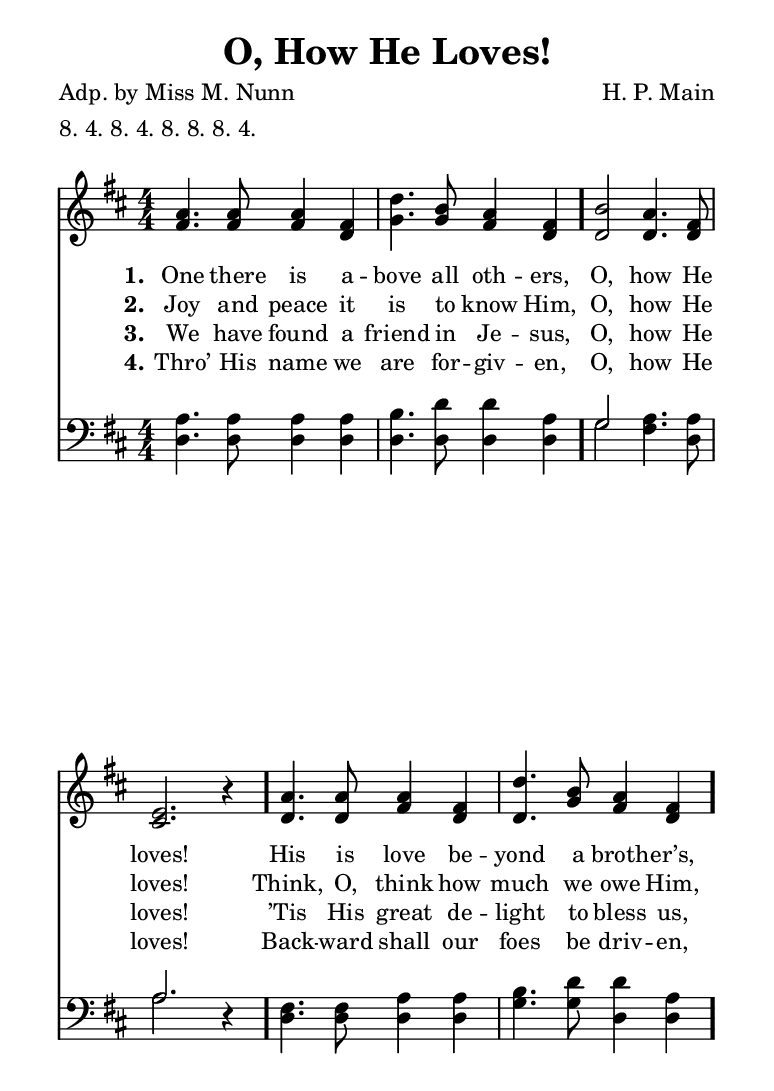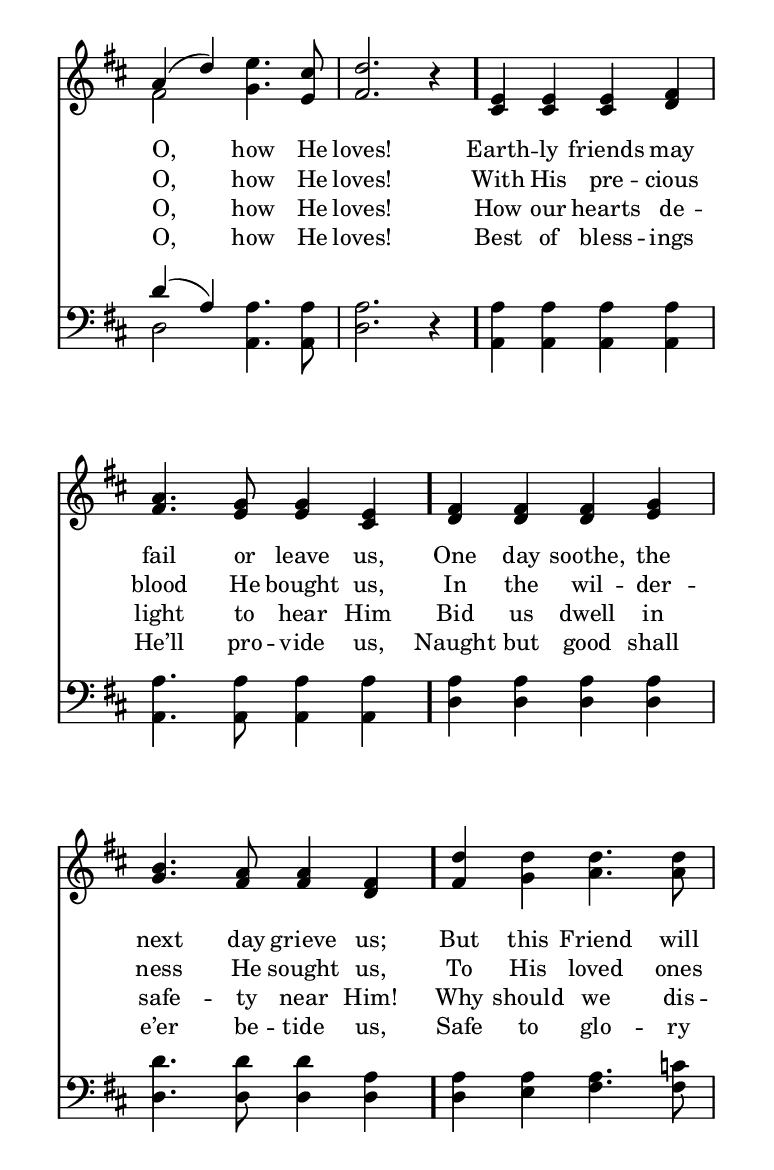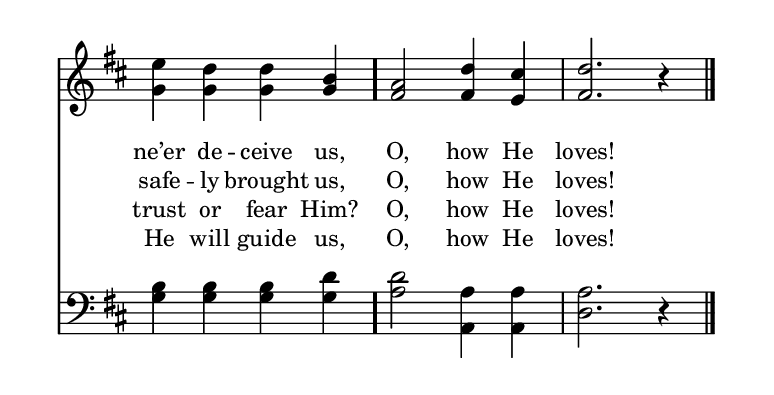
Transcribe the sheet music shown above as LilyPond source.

\include "common/global.ily"
\paper {
  \include "common/paper.ily"
}

\header{
  hymnnumber = "249"
  title = "O, How He Loves!"
  tunename = ""
  meter = "8. 4. 8. 4. 8. 8. 8. 4."
  poet = "Adp. by Miss M. Nunn"
  composer = "H. P. Main"
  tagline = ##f
}

global = {
  \include "common/overrides.ily"
  \override Staff.TimeSignature.style = #'numbered
  \time 4/4
  \override Score.MetronomeMark.transparent = ##t % hide all fermata changes too
  \tempo 4=90
  \key d \major
  \autoBeamOff
}

patternA = { c4. c8 c4 c4 | }
patternB = { c2 c4. c8 | c2. c4 }
patternC = { c4 c c c | c4. c8 c4 c | }
patternD = { c4 c c4. c8 | c4 c c c }
patternE = { c2 c4 c | c2. c4 }
patternF = { c4( c) c4. c8 | c2. c4 }

notesSoprano = {
\global
\relative c'' {

  \changePitch \patternA { a a a fis | d' b a fis }
  \changePitch \patternB { b a fis | e r } \eogbreak
  \changePitch \patternA { a a a fis | d' b a fis }
  \changePitch \patternF { a d e cis | d r } \eogbreak

  \changePitch \patternC { e, e e fis | a g g e }
  \changePitch \patternC { fis fis fis g | b a a fis } \eogbreak
  \changePitch \patternD { d' d d d | e d d b }
  \changePitch \patternE { a d cis | d r } \eogbreak

  \bar "|."

}
}

notesAlto = {
\global
\relative e' {

  \changePitch \patternA { fis fis fis d | g g fis d }
  \changePitch \patternB { d d d | cis r }
  \changePitch \patternA { d d fis d | d g fis d }
  \changePitch \patternB { fis g e | fis r }

  \changePitch \patternC { cis cis cis d | fis e e cis }
  \changePitch \patternC { d d d e | g fis fis d }
  \changePitch \patternD { fis g a a | g g g g }
  \changePitch \patternE { fis fis e | fis r }

}
}

notesTenor = {
\global
\relative a {

  \changePitch \patternA { a a a a | b d d a }
  \changePitch \patternB { g a a | a r }
  \changePitch \patternA { fis fis a a | b d d a }
  \changePitch \patternF { d a a a | a r }

  \changePitch \patternC { a a a a | a a a a }
  \changePitch \patternC { a a a a | d d d a }
  \changePitch \patternD { a a a c | b b b d }
  \changePitch \patternE { d a a | a r }

}
}

notesBass = {
\global
\relative f {

  \changePitch \patternA { d d d d | d d d d }
  \changePitch \patternB { g fis d | a' r }
  \changePitch \patternA { d, d d d | g g d d }
  \changePitch \patternB { d a a | d r }

  \changePitch \patternC { a a a a | a a a a }
  \changePitch \patternC { d d d d | d d d d }
  \changePitch \patternD { d e fis fis | g g g g }
  \changePitch \patternE { a a, a | d r }

}
}

wordsA = \lyricmode {
\set stanza = "1."

One there is a -- bove all oth -- ers, \bar "."
O, how He loves! \bar "."
His is love be -- yond a broth -- er’s, \bar "."
O, how He loves! \bar "."
Earth -- ly friends may fail or leave us, \bar "."
One day soothe, the next day grieve us; \bar "."
But this Friend will ne’er de -- ceive us, \bar "."
O, how He loves! \bar "."

}

wordsB = \lyricmode {
\set stanza = "2."

Joy and peace it is to know Him,
O, how He loves!
Think, O, think how much we owe Him,
O, how He loves!
With His pre -- cious blood He bought us,
In the wil -- der -- ness He sought us,
To His loved ones safe -- ly brought us,
O, how He loves!

}

wordsC = \lyricmode {
\set stanza = "3."

We have found a friend in Je -- sus,
O, how He loves!
’Tis His great de -- light to bless us,
O, how He loves!
How our hearts de -- light to hear Him
Bid us dwell in safe -- ty near Him!
Why should we dis -- trust or fear Him?
O, how He loves!

}

wordsD = \lyricmode {
\set stanza = "4."

Thro’ His name we are for -- giv -- en,
O, how He loves!
Back -- ward shall our foes be driv -- en,
O, how He loves!
Best of bless -- ings He’ll pro -- vide us,
Naught but good shall e’er be -- tide us,
Safe to glo -- ry He will guide us,
O, how He loves!

}

\score {
  \context ChoirStaff <<
    \context Staff = upper <<
      \set Staff.autoBeaming = ##f
      \set ChoirStaff.systemStartDelimiter = #'SystemStartBar
      \set ChoirStaff.printPartCombineTexts = ##f
      \partcombine #'(2 . 9) \notesSoprano \notesAlto
      \context NullVoice = sopranos { \voiceOne << \notesSoprano >> }
      \context NullVoice = altos { \voiceTwo << \notesAlto >> }
      \context Lyrics = one   \lyricsto sopranos \wordsA
      \context Lyrics = two   \lyricsto sopranos \wordsB
      \context Lyrics = three \lyricsto sopranos \wordsC
      \context Lyrics = four  \lyricsto sopranos \wordsD
    >>
    \context Staff = men <<
      \clef bass
      \set ChoirStaff.printPartCombineTexts = ##f
      \partcombine #'(2 . 9) \notesTenor \notesBass
      \context NullVoice = tenors { \voiceOne << \notesTenor >> }
      \context NullVoice = basses { \voiceTwo << \notesBass >> }
    >>
  >>
  \layout {
    \include "common/layout.ily"
  }
  \midi{
    \include "common/midi.ily"
  }
}

\version "2.19.49"  % necessary for upgrading to future LilyPond versions.

% vi:set et ts=2 sw=2 ai nocindent syntax=lilypond:
